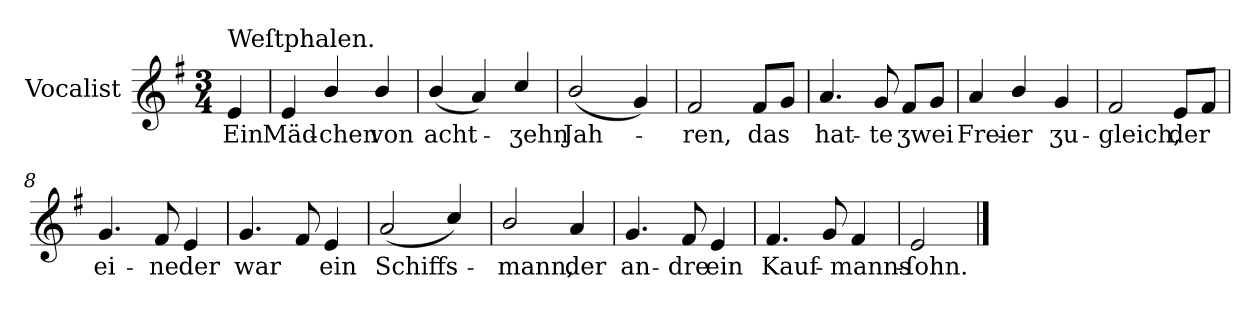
**kern	**text
*part1	*part1
*staff1	*staff1
*I"Vocalist	*
*k[f#]	*
*e:	*
*M3/4	*
=	=
!LO:TX:a:t=Weſtphalen.	!
4e	Ein
=1	=1
4e	Mäd-
4b/	-chen
4b/	von
=2	=2
(4b/	acht-
4a)	.
4cc/	-ʒehn
=3	=3
(2b/	Jah-
4g)	.
=4	=4
2f#	-ren,
8f#L	das
8gJ	.
=5	=5
4.a	hat-
8g	-te
8f#L	ʒwei
8gJ	.
=6	=6
4a	Frei-
4b/	-er
4g	ʒu-
=7	=7
2f#	-gleich,
8eL	der
8f#J	.
=8	=8
4.g	ei-
8f#	-ne
4e	der
=9	=9
4.g	war
8f#	.
4e	ein
=10	=10
(2a	Schiffs-
4cc/)	.
=11	=11
2b/	-mann,
4a	der
=12	=12
4.g	an-
8f#	-dre
4e	ein
=13	=13
4.f#	Kauf-
8g	.
4f#	-manns-
=14	=14
2e	-ſohn.
==	==
*-	*-
